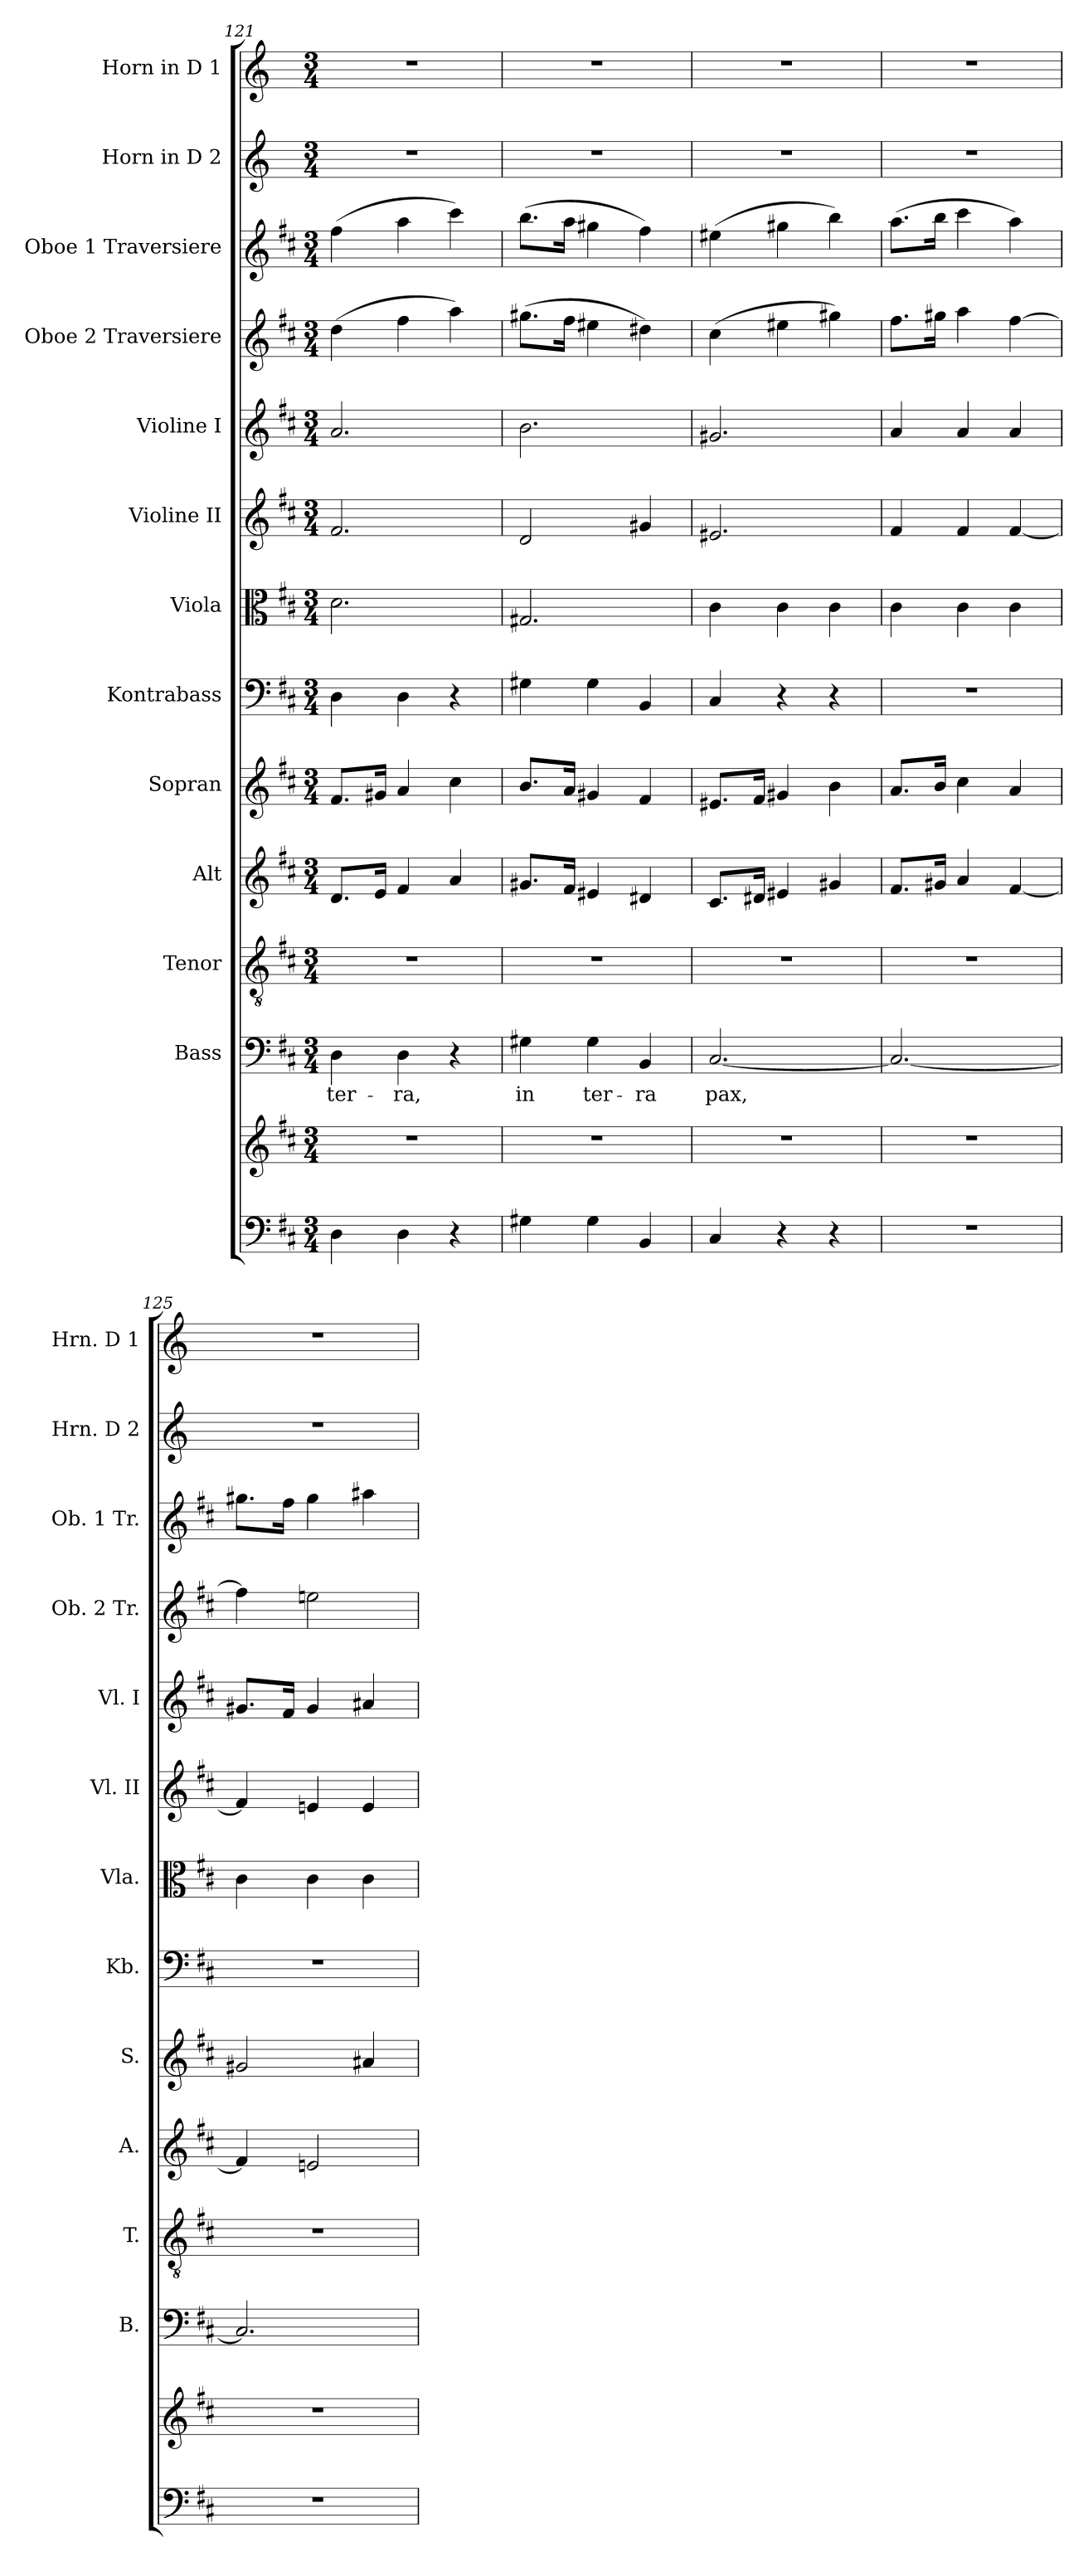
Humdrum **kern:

**kern	**kern	**kern	**text	**kern	**kern	**kern	**kern	**kern	**kern	**kern	**kern	**kern	**kern	**kern
*part13	*part13	*part12	*part12	*part11	*part10	*part9	*part8	*part7	*part6	*part5	*part4	*part3	*part2	*part1
*staff14	*staff13	*staff12	*staff12	*staff11	*staff10	*staff9	*staff8	*staff7	*staff6	*staff5	*staff4	*staff3	*staff2	*staff1
*	*	*I"Bass	*	*I"Tenor	*I"Alt	*I"Sopran	*I"Kontrabass	*I"Viola	*I"Violine II	*I"Violine I	*I"Oboe 2 Traversiere	*I"Oboe 1 Traversiere	*I"Horn in D 2	*I"Horn in D 1
*	*	*I'B.	*	*I'T.	*I'A.	*I'S.	*I'Kb.	*I'Vla.	*I'Vl. II	*I'Vl. I	*I'Ob. 2 Tr.	*I'Ob. 1 Tr.	*I'Hrn. D 2	*I'Hrn. D 1
!!LO:PB:g=z
*clefF4	*clefG2	*clefF4	*	*clefGv2	*clefG2	*clefG2	*clefF4	*clefC3	*clefG2	*clefG2	*clefG2	*clefG2	*clefG2	*clefG2
*	*	*	*	*	*	*	*ITrd7c12	*	*	*	*	*	*ITrd6c10	*ITrd6c10
*k[f#c#]	*k[f#c#]	*k[f#c#]	*	*k[f#c#]	*k[f#c#]	*k[f#c#]	*k[f#c#]	*k[f#c#]	*k[f#c#]	*k[f#c#]	*k[f#c#]	*k[f#c#]	*k[f#c#]	*k[f#c#]
*D:	*D:	*D:	*	*D:	*D:	*D:	*D:	*D:	*D:	*D:	*D:	*D:	*D:	*D:
*M3/4	*M3/4	*M3/4	*	*M3/4	*M3/4	*M3/4	*M3/4	*M3/4	*M3/4	*M3/4	*M3/4	*M3/4	*M3/4	*M3/4
=121	=121	=121	=121	=121	=121	=121	=121	=121	=121	=121	=121	=121	=121	=121
!	!	!	!LO:LY:b	!	!	!	!	!	!	!	!	!	!	!
4D\	2.r	4D\	ter-	2.r	8.d/L	8.f#/L	4DD\	2.d\	2.f#/	2.a/	(>4dd\	(>4ff#\	2.r	2.r
.	.	.	.	.	16e/Jk	16g#X/Jk	.	.	.	.	.	.	.	.
!	!	!	!LO:LY:b	!	!	!	!	!	!	!	!	!	!	!
4D\	.	4D\	-ra,	.	4f#/	4a/	4DD\	.	.	.	4ff#\	4aa\	.	.
4r	.	4r	.	.	4a/	4cc#\	4r	.	.	.	4aa\)	4ccc#\)	.	.
=122	=122	=122	=122	=122	=122	=122	=122	=122	=122	=122	=122	=122	=122	=122
!	!	!	!LO:LY:b	!	!	!	!	!	!	!	!	!	!	!
4G#X\	2.r	4G#X\	in	2.r	8.g#X/L	8.b/L	4GG#X\	2.G#X/	2d/	2.b\	(>8.gg#X\L	(>8.bb\L	2.r	2.r
.	.	.	.	.	16f#/Jk	16a/Jk	.	.	.	.	16ff#\Jk	16aa\Jk	.	.
!	!	!	!LO:LY:b	!	!	!	!	!	!	!	!	!	!	!
4G#\	.	4G#\	ter-	.	4e#X/	4g#X/	4GG#\	.	.	.	4ee#X\	4gg#X\	.	.
!	!	!	!LO:LY:b	!	!	!	!	!	!	!	!	!	!	!
4BB/	.	4BB/	-ra	.	4d#X/	4f#/	4BBB/	.	4g#X/	.	4dd#X\)	4ff#\)	.	.
=123	=123	=123	=123	=123	=123	=123	=123	=123	=123	=123	=123	=123	=123	=123
!	!	!	!LO:LY:b	!	!	!	!	!	!	!	!	!	!	!
4C#/	2.r	[2.C#/	pax,	2.r	8.c#/L	8.e#X/L	4CC#/	4c#\	2.e#X/	2.g#X/	(>4cc#\	(>4ee#X\	2.r	2.r
.	.	.	.	.	16d#X/Jk	16f#/Jk	.	.	.	.	.	.	.	.
4r	.	.	.	.	4e#X/	4g#X/	4r	4c#\	.	.	4ee#X\	4gg#X\	.	.
4r	.	.	.	.	4g#X/	4b\	4r	4c#\	.	.	4gg#X\)	4bb\)	.	.
=124	=124	=124	=124	=124	=124	=124	=124	=124	=124	=124	=124	=124	=124	=124
2.r	2.r	2.C#/_	.	2.r	8.f#/L	8.a/L	2.r	4c#\	4f#/	4a/	8.ff#\L	(>8.aa\L	2.r	2.r
.	.	.	.	.	16g#X/Jk	16b/Jk	.	.	.	.	16gg#X\Jk	16bb\Jk	.	.
.	.	.	.	.	4a/	4cc#\	.	4c#\	4f#/	4a/	4aa\	4ccc#\	.	.
.	.	.	.	.	[4f#/	4a/	.	4c#\	[4f#/	4a/	[4ff#\	4aa\)	.	.
=125	=125	=125	=125	=125	=125	=125	=125	=125	=125	=125	=125	=125	=125	=125
2.r	2.r	2.C#/]	.	2.r	4f#/]	2g#X/	2.r	4c#\	4f#/]	8.g#X/L	4ff#\]	8.gg#X\L	2.r	2.r
.	.	.	.	.	.	.	.	.	.	16f#/Jk	.	16ff#\Jk	.	.
.	.	.	.	.	2en/	.	.	4c#\	4en/	4g#/	2een\	4gg#\	.	.
.	.	.	.	.	.	4a#X/	.	4c#\	4e/	4a#X/	.	4aa#X\	.	.
=	=	=	=	=	=	=	=	=	=	=	=	=	=	=
*-	*-	*-	*-	*-	*-	*-	*-	*-	*-	*-	*-	*-	*-	*-
